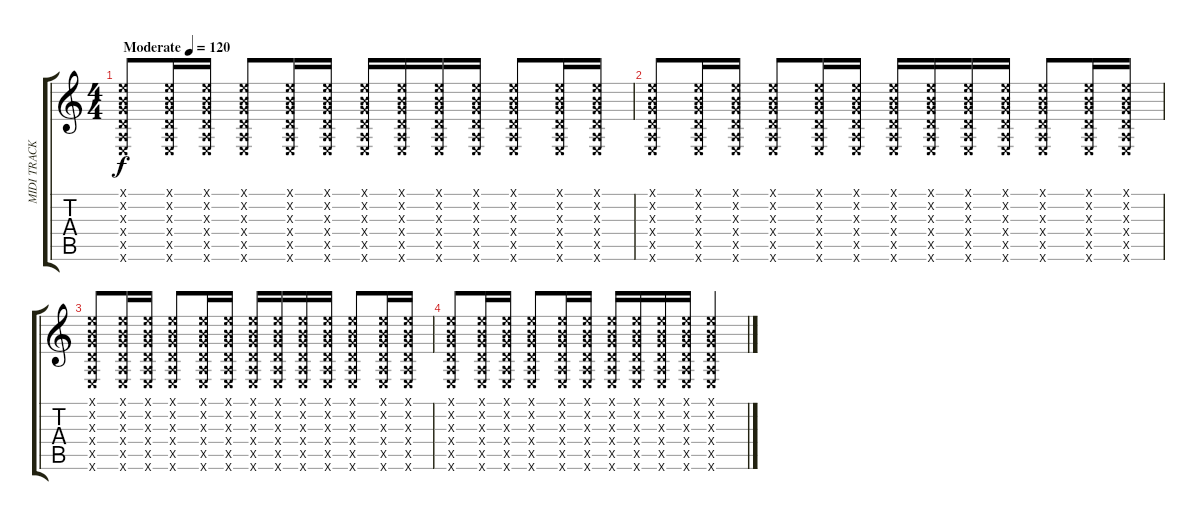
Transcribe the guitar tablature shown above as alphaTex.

\track ("MIDI TRACK" "MIDI TRACK") {instrument distortionguitar}
\staff {score tabs}
\tuning (E4 B3 G3 D3 A2 E2) {hide}
\ts (4 4)
\tempo (120 "Moderate")
\clef g2
\ks c
(0.1{x} 0.2{x} 0.3{x} 0.4{x} 0.5{x} 0.6{x}).8{dy f instrument distortionguitar} (0.1{x} 0.2{x} 0.3{x} 0.4{x} 0.5{x} 0.6{x}).16 (0.1{x} 0.2{x} 0.3{x} 0.4{x} 0.5{x} 0.6{x}).16 (0.1{x} 0.2{x} 0.3{x} 0.4{x} 0.5{x} 0.6{x}).8 (0.1{x} 0.2{x} 0.3{x} 0.4{x} 0.5{x} 0.6{x}).16 (0.1{x} 0.2{x} 0.3{x} 0.4{x} 0.5{x} 0.6{x}).16 (0.1{x} 0.2{x} 0.3{x} 0.4{x} 0.5{x} 0.6{x}).16 (0.1{x} 0.2{x} 0.3{x} 0.4{x} 0.5{x} 0.6{x}).16 (0.1{x} 0.2{x} 0.3{x} 0.4{x} 0.5{x} 0.6{x}).16 (0.1{x} 0.2{x} 0.3{x} 0.4{x} 0.5{x} 0.6{x}).16 (0.1{x} 0.2{x} 0.3{x} 0.4{x} 0.5{x} 0.6{x}).8 (0.1{x} 0.2{x} 0.3{x} 0.4{x} 0.5{x} 0.6{x}).16 (0.1{x} 0.2{x} 0.3{x} 0.4{x} 0.5{x} 0.6{x}).16 |
(0.1{x} 0.2{x} 0.3{x} 0.4{x} 0.5{x} 0.6{x}).8 (0.1{x} 0.2{x} 0.3{x} 0.4{x} 0.5{x} 0.6{x}).16 (0.1{x} 0.2{x} 0.3{x} 0.4{x} 0.5{x} 0.6{x}).16 (0.1{x} 0.2{x} 0.3{x} 0.4{x} 0.5{x} 0.6{x}).8 (0.1{x} 0.2{x} 0.3{x} 0.4{x} 0.5{x} 0.6{x}).16 (0.1{x} 0.2{x} 0.3{x} 0.4{x} 0.5{x} 0.6{x}).16 (0.1{x} 0.2{x} 0.3{x} 0.4{x} 0.5{x} 0.6{x}).16 (0.1{x} 0.2{x} 0.3{x} 0.4{x} 0.5{x} 0.6{x}).16 (0.1{x} 0.2{x} 0.3{x} 0.4{x} 0.5{x} 0.6{x}).16 (0.1{x} 0.2{x} 0.3{x} 0.4{x} 0.5{x} 0.6{x}).16 (0.1{x} 0.2{x} 0.3{x} 0.4{x} 0.5{x} 0.6{x}).8 (0.1{x} 0.2{x} 0.3{x} 0.4{x} 0.5{x} 0.6{x}).16 (0.1{x} 0.2{x} 0.3{x} 0.4{x} 0.5{x} 0.6{x}).16 |
(0.1{x} 0.2{x} 0.3{x} 0.4{x} 0.5{x} 0.6{x}).8 (0.1{x} 0.2{x} 0.3{x} 0.4{x} 0.5{x} 0.6{x}).16 (0.1{x} 0.2{x} 0.3{x} 0.4{x} 0.5{x} 0.6{x}).16 (0.1{x} 0.2{x} 0.3{x} 0.4{x} 0.5{x} 0.6{x}).8 (0.1{x} 0.2{x} 0.3{x} 0.4{x} 0.5{x} 0.6{x}).16 (0.1{x} 0.2{x} 0.3{x} 0.4{x} 0.5{x} 0.6{x}).16 (0.1{x} 0.2{x} 0.3{x} 0.4{x} 0.5{x} 0.6{x}).16 (0.1{x} 0.2{x} 0.3{x} 0.4{x} 0.5{x} 0.6{x}).16 (0.1{x} 0.2{x} 0.3{x} 0.4{x} 0.5{x} 0.6{x}).16 (0.1{x} 0.2{x} 0.3{x} 0.4{x} 0.5{x} 0.6{x}).16 (0.1{x} 0.2{x} 0.3{x} 0.4{x} 0.5{x} 0.6{x}).8 (0.1{x} 0.2{x} 0.3{x} 0.4{x} 0.5{x} 0.6{x}).16 (0.1{x} 0.2{x} 0.3{x} 0.4{x} 0.5{x} 0.6{x}).16 |
(0.1{x} 0.2{x} 0.3{x} 0.4{x} 0.5{x} 0.6{x}).8 (0.1{x} 0.2{x} 0.3{x} 0.4{x} 0.5{x} 0.6{x}).16 (0.1{x} 0.2{x} 0.3{x} 0.4{x} 0.5{x} 0.6{x}).16 (0.1{x} 0.2{x} 0.3{x} 0.4{x} 0.5{x} 0.6{x}).8 (0.1{x} 0.2{x} 0.3{x} 0.4{x} 0.5{x} 0.6{x}).16 (0.1{x} 0.2{x} 0.3{x} 0.4{x} 0.5{x} 0.6{x}).16 (0.1{x} 0.2{x} 0.3{x} 0.4{x} 0.5{x} 0.6{x}).16 (0.1{x} 0.2{x} 0.3{x} 0.4{x} 0.5{x} 0.6{x}).16 (0.1{x} 0.2{x} 0.3{x} 0.4{x} 0.5{x} 0.6{x}).16 (0.1{x} 0.2{x} 0.3{x} 0.4{x} 0.5{x} 0.6{x}).16 (0.1{x} 0.2{x} 0.3{x} 0.4{x} 0.5{x} 0.6{x}).4
